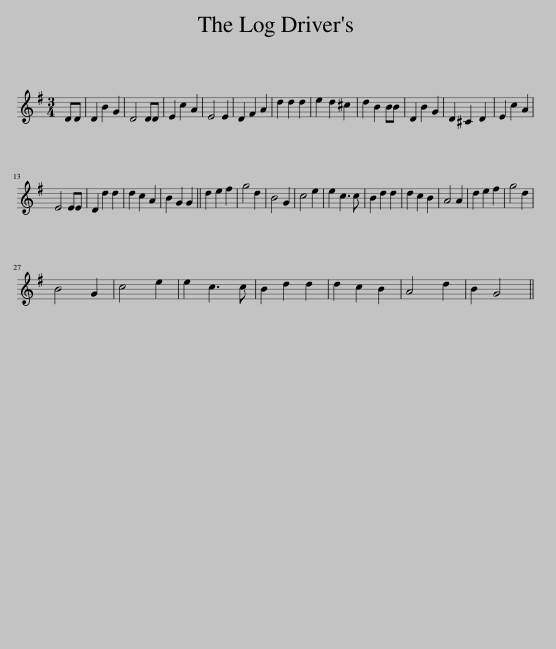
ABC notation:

X:1
L:1/8
M:3/4
I:linebreak $
K:G
V:1 treble
V:1
 DD | D2 B2 G2 | D4 DD | E2 c2 A2 | E4 E2 | %5
 D2 F2 A2 | d2 d2 d2 | e2 d2 ^c2 | d2 B2 BB | D2 B2 G2 | %10
 D2 ^C2 D2 | E2 c2 A2 |$ E4 EE | D2 d2 d2 | d2 c2 A2 | %15
 B2 G2 G2 || d2 e2 f2 | g4 d2 | B4 G2 | c4 e2 | %20
 e2 c3 c | B2 d2 d2 | d2 c2 B2 | A4 A2 | d2 e2 f2 | %25
 g4 d2 |$ B4 G2 | c4 e2 | e2 c3 c | B2 d2 d2 | %30
 d2 c2 B2 | A4 d2 | B2 G4 || %33
